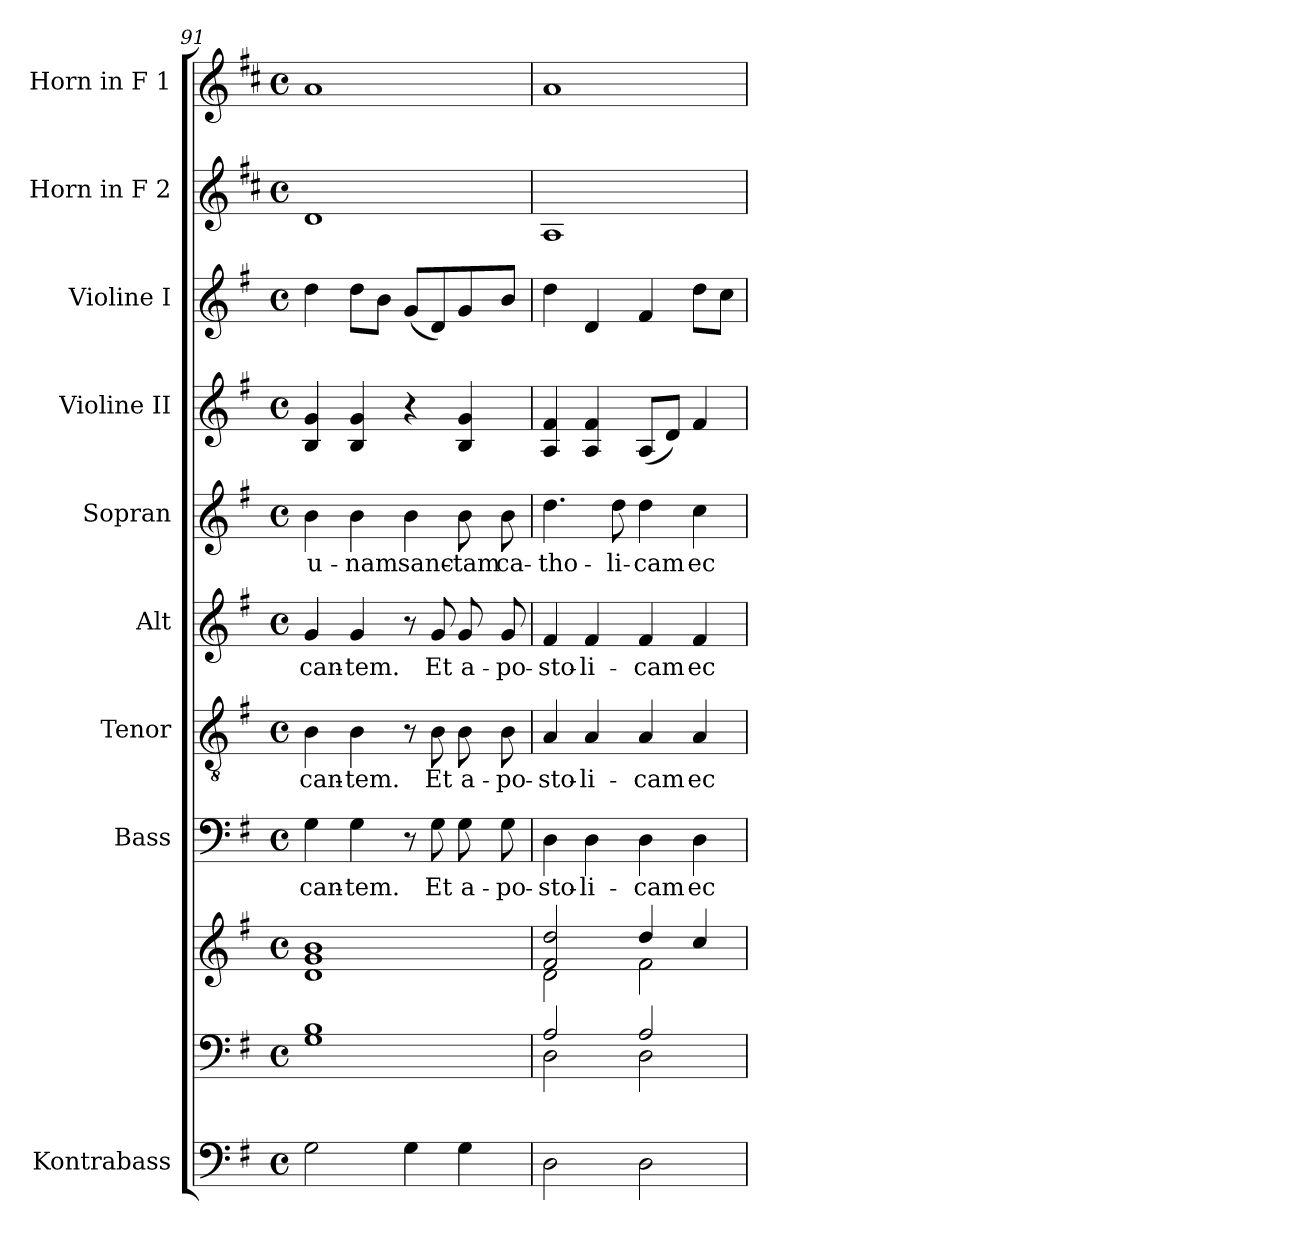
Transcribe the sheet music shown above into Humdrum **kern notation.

**kern	**kern	**kern	**kern	**text	**kern	**text	**kern	**text	**kern	**text	**kern	**kern	**kern	**kern
*part10	*part9	*part9	*part8	*part8	*part7	*part7	*part6	*part6	*part5	*part5	*part4	*part3	*part2	*part1
*staff11	*staff10	*staff9	*staff8	*staff8	*staff7	*staff7	*staff6	*staff6	*staff5	*staff5	*staff4	*staff3	*staff2	*staff1
*I"Kontrabass	*	*	*I"Bass	*	*I"Tenor	*	*I"Alt	*	*I"Sopran	*	*I"Violine II	*I"Violine I	*I"Horn in F 2	*I"Horn in F 1
*I'Kb.	*	*	*I'B.	*	*I'T.	*	*I'A.	*	*I'S.	*	*I'Vl. II	*I'Vl. I	*	*
*clefF4	*clefF4	*clefG2	*clefF4	*	*clefGv2	*	*clefG2	*	*clefG2	*	*clefG2	*clefG2	*clefG2	*clefG2
*ITrd7c12	*	*	*	*	*	*	*	*	*	*	*	*	*ITrd4c7	*ITrd4c7
*k[f#]	*k[f#]	*k[f#]	*k[f#]	*	*k[f#]	*	*k[f#]	*	*k[f#]	*	*k[f#]	*k[f#]	*k[f#]	*k[f#]
*G:	*G:	*G:	*G:	*	*G:	*	*G:	*	*G:	*	*G:	*G:	*G:	*G:
*M4/4	*M4/4	*M4/4	*M4/4	*	*M4/4	*	*M4/4	*	*M4/4	*	*M4/4	*M4/4	*M4/4	*M4/4
*met(c)	*met(c)	*met(c)	*met(c)	*	*met(c)	*	*met(c)	*	*met(c)	*	*met(c)	*met(c)	*met(c)	*met(c)
=91	=91	=91	=91	=91	=91	=91	=91	=91	=91	=91	=91	=91	=91	=91
*	*^	*^	*	*	*	*	*	*	*	*	*	*	*	*
!	!	!	!	!	!	!LO:LY:b	!	!LO:LY:b	!	!LO:LY:b	!	!LO:LY:b	!	!	!	!
2GG\	1B	1G	1g 1b	1d	4G\	-can-	4B\	-can-	4g/	-can-	4b\	u-	4B/ 4g/	4dd\	1G	1d
!	!	!	!	!	!	!LO:LY:b	!	!LO:LY:b	!	!LO:LY:b	!	!LO:LY:b	!	!	!	!
.	.	.	.	.	4G\	-tem.	4B\	-tem.	4g/	-tem.	4b\	-nam	4B/ 4g/	8dd\L	.	.
.	.	.	.	.	.	.	.	.	.	.	.	.	.	8b\J	.	.
!	!	!	!	!	!	!	!	!	!	!	!	!LO:LY:b	!	!	!	!
4GG\	.	.	.	.	8r	.	8r	.	8r	.	4b\	sanc-	4r	(<8g/L	.	.
!	!	!	!	!	!	!LO:LY:b	!	!LO:LY:b	!	!LO:LY:b	!	!	!	!	!	!
.	.	.	.	.	8G\	Et	8B\	Et	8g/	Et	.	.	.	8d/)	.	.
!	!	!	!	!	!	!LO:LY:b	!	!LO:LY:b	!	!LO:LY:b	!	!LO:LY:b	!	!	!	!
4GG\	.	.	.	.	8G\	a-	8B\	a-	8g/	a-	8b\	-tam	4B/ 4g/	8g/	.	.
!	!	!	!	!	!	!LO:LY:b	!	!LO:LY:b	!	!LO:LY:b	!	!LO:LY:b	!	!	!	!
.	.	.	.	.	8G\	-po-	8B\	-po-	8g/	-po-	8b\	ca-	.	8b/J	.	.
=92	=92	=92	=92	=92	=92	=92	=92	=92	=92	=92	=92	=92	=92	=92	=92	=92
!	!	!	!	!	!	!LO:LY:b	!	!LO:LY:b	!	!LO:LY:b	!	!LO:LY:b	!	!	!	!
2DD\	2A/	2D\	2f#/ 2dd/	2d\	4D\	-sto-	4A/	-sto-	4f#/	-sto-	4.dd\	-tho-	4A/ 4f#/	4dd\	1D	1d
!	!	!	!	!	!	!LO:LY:b	!	!LO:LY:b	!	!LO:LY:b	!	!	!	!	!	!
.	.	.	.	.	4D\	-li-	4A/	-li-	4f#/	-li-	.	.	4A/ 4f#/	4d/	.	.
!	!	!	!	!	!	!	!	!	!	!	!	!LO:LY:b	!	!	!	!
.	.	.	.	.	.	.	.	.	.	.	8dd\	-li-	.	.	.	.
!	!	!	!	!	!	!LO:LY:b	!	!LO:LY:b	!	!LO:LY:b	!	!LO:LY:b	!	!	!	!
2DD\	2A/	2D\	4dd/	2f#\	4D\	-cam	4A/	-cam	4f#/	-cam	4dd\	-cam	(<8A/L	4f#/	.	.
.	.	.	.	.	.	.	.	.	.	.	.	.	8d/J)	.	.	.
!	!	!	!	!	!	!LO:LY:b	!	!LO:LY:b	!	!LO:LY:b	!	!LO:LY:b	!	!	!	!
.	.	.	4cc/	.	4D\	ec-	4A/	ec-	4f#/	ec-	4cc\	ec-	4f#/	8dd\L	.	.
.	.	.	.	.	.	.	.	.	.	.	.	.	.	8cc\J	.	.
*	*v	*v	*	*	*	*	*	*	*	*	*	*	*	*	*	*
*	*	*v	*v	*	*	*	*	*	*	*	*	*	*	*	*
=	=	=	=	=	=	=	=	=	=	=	=	=	=	=
*-	*-	*-	*-	*-	*-	*-	*-	*-	*-	*-	*-	*-	*-	*-
